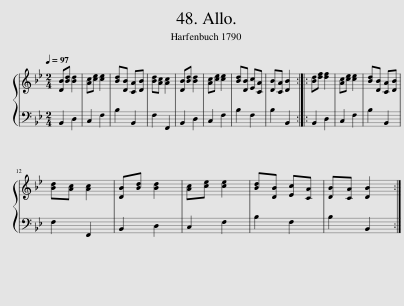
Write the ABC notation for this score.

X:1
%%score { 1 | 2 }
L:1/8
Q:1/4=97
M:2/4
I:linebreak $
K:Bb
V:1 treble
V:2 bass
V:1
 [DB][Bd] [Bd]2 | [Ac][ce] [ce]2 | [Bd][DB] [CA][DB] | [Bd][Ac] [Ac]2 | [DB][Bd] [Bd]2 | %5
 [Ac][ce] [ce]2 | [Bd][DB] [Ec][CA] | [DB][CA] [DB]2 :: [Bd][df] [df]2 | [Ac][ce] [ce]2 | %10
 [Bd][DB] [CA][DB] |$ [Bd][Ac] [Ac]2 | [DB][Bd] [Bd]2 | [Ac][ce] [ce]2 | [Bd][DB] [Ec][CA] | %15
 [DB][CA] [DB]2 :| %16
V:2
 B,,2 D,2 | C,2 F,2 | B,2 B,,2 | F,2 F,,2 | B,,2 D,2 | %5
 C,2 F,2 | B,2 F,2 | B,2 B,,2 :: B,,2 D,2 | C,2 F,2 | %10
 B,2 B,,2 |$ F,2 F,,2 | B,,2 D,2 | C,2 F,2 | B,2 F,2 | %15
 B,2 B,,2 :| %16
